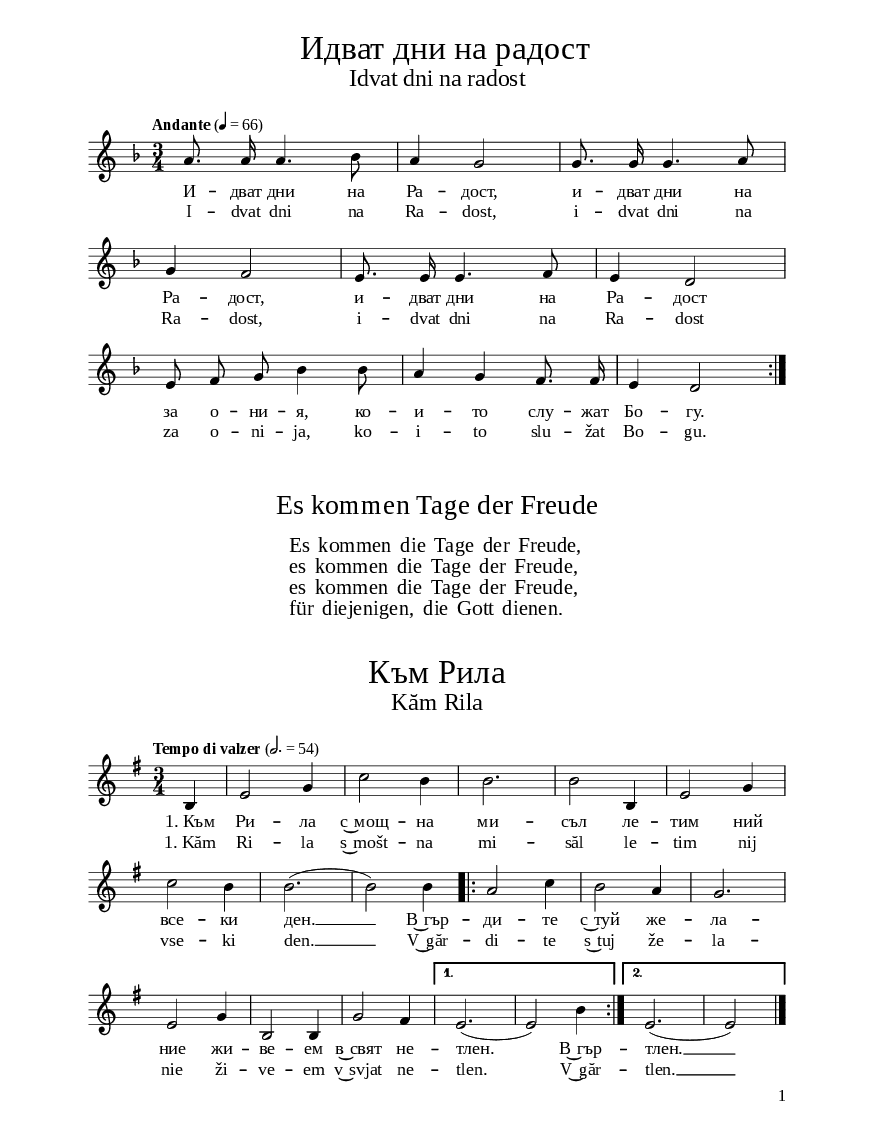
\version "2.24.1"

% include paper part and global functions
\include "include/globals.ily"

\bookpart {
  \label #'ref056_1
  \tocItem \markup "Идват дни на радост – Idvat dni na radost"
  \include "include/bookpart-paper.ily"
  \score {
    \include "include/score-layout.ily"

    \new Voice \absolute  {
      \clef treble
      \key d \minor
      \time 3/4
      \autoBeamOff
      \tempoFunc "Andante" 4 "66"
        a'8. a'16 a'4. bes'8 | a'4 g'2 | g'8. g'16 g'4. a'8 | \break
        g'4 f'2 | e'8. e'16 e'4. f'8 | e'4 d'2 | \break
        e'8 f'8 g'8 bes'4 bes'8 | a'4 g'4 f'8. f'16 | e'4 d'2 | \bar ":|."
    }

    \addlyrics {
      И -- дват дни на Ра -- дост, и -- дват дни на
      Ра -- дост, и -- дват дни на Ра -- дост
      за о -- ни -- я, ко -- и -- то слу -- жат Бо -- гу.
    }

    \addlyrics {
      I -- dvat dni na Ra -- dost, i -- dvat dni na
      Ra -- dost, i -- dvat dni na Ra -- dost
      za o -- ni -- ja, ko -- i -- to slu -- žat Bo -- gu.
    }


    \header {
      title = \titleFunc "  Идват дни на радост" "Idvat dni na radost"
    }

    \midi{}

  } % score

  % include foreign translation(s) of the song
  \markup \empty-two
  \version "2.24.0"

\markup \fill-line { \fontsize #deTitleFontSize "Es kommen Tage der Freude" }
\markup \null
\markup \null

\markup \fontsize #deCoupletFontSize {
  \hspace #18
  \override #`(baseline-skip . ,deCoupletBaselineSkip)

  \column {
    \line { " " Es kommen die Tage der Freude, }

    \line { " " es kommen die Tage der Freude,}

    \line { " " es kommen die Tage der Freude,}

    \line { " " für diejenigen, die Gott dienen. }

  }

}


  \markup \empty-two

    \label #'ref056_2
  \tocItem \markup "Към Рила – Kăm Rila"

  \include "include/bookpart-paper.ily"
  \score {
    \include "include/score-layout.ily"

    \new Voice \absolute  {
      \clef treble
      \key e \minor
      \time 3/4
      \tempoFunc "Tempo di valzer" 2. "54"
      \partial 4 b4 | e'2 g'4 | c''2 b'4 | b'2. | b'2 b4 | e'2 g'4 | \break
      c''2 b'4 | b'2. ( | b'2 ) b'4 |
      \repeat volta 2 {
        a'2 c''4 | b'2 a'4 | g'2. \break
        e'2 g'4 | b2 b4 | g'2 fis'4
      }
      \alternative {
        { e'2. ( | e'2 ) b'4 | }
        { e'2. ( | e'2 ) \bar "|." }
      }
    }

    \addlyrics {
      "1. Към" Ри -- ла с~мощ -- на ми -- съл ле -- тим ний
      все -- ки ден. __ В~гър -- ди -- те с~туй же -- ла --
      ние жи -- ве -- ем в~свят не -- тлен. В~гър -- тлен. __ 
    }

   \addlyrics {
      "1. Kăm" Ri -- la s~mošt -- na mi -- săl le -- tim nij
      vse -- ki den. __ V~găr -- di -- te s~tuj že -- la --
      nie ži -- ve -- em v~svjat ne -- tlen. V~găr -- tlen. __ 
    }

    \header {
      title = \titleFunc "Към Рила" "Kăm Rila"
    }

    \midi{}

  } % score

  \markup \fontsize #bgCoupletFontSize {
    \hspace #5
    \override #`(baseline-skip . ,bgCoupletBaselineSkip)
    \column {
     
      \line { 2. Отново ще се срещнем  }
      \line {   "   " при рилските очи. }
      \line {   "   " Тук нашата цигулка }
      \line {   "   " с нов тон ще зазвучи. }

      \line { " " }
      \line { 3. Душите ни  – цигулки }
      \line {   "   " ще леят красота, }
      \line {   "   " защото с тях ще свири  }
      \line {   "   " Доброто, Любовта. }

      \line { " " }
      \line { 4. Ще идем ний на Рила, }
      \line {   "   " ще видим Мусала, }
      \line {   "   " безкрайната Природа  }
      \line {   "   " и своя мил Баща. }
    }

    \hspace #5
    \override #`(baseline-skip . ,bgCoupletBaselineSkip)
      \column {
     
      \line { 2. Otnovo šte se sreštnem  }
      \line {   "   " pri rilskite oči. }
      \line {   "   " Tuk našata cigulka }
      \line {   "   " s nov ton šte zazvuči. }

      \line { " " }
      \line { 3. Dušite ni  – cigulki }
      \line {   "   " šte lejat krasota, }
      \line {   "   " zaštoto s tjah šte sviri  }
      \line {   "   " Dobroto, Ljubovta. }

      \line { " " }
      \line { 4. Šte idem nij na Rila, }
      \line {   "   " šte vidim Musala, }
      \line {   "   " bezkrajnata Priroda  }
      \line {   "   " i svoja mil Bašta. }
    } %column
  } % markup

  \markup \empty-two

  \version "2.24.0"

\markup \fill-line { \fontsize #deTitleFontSize "Ins Rila fliegen wir" }
\markup \null
\markup \fontsize #deCoupletFontSize {
  \hspace #15
  \override #`(baseline-skip . ,deCoupletBaselineSkip)

  \column {


    \line { 1. Ins Rila fliegen wir  }
    \line {   "   " mit machtvollem Gedanken jeden Tag.  }
    \line {   "   " Mit diesem Wunsch in der Brust }
    \line {   "   " leben wir in einer unvergänglichen Welt. }

    \line { " " }
    \line { 2. Wieder werden wir uns  }
    \line {   "   " bei den Rila-Augen treffen. }
    \line {   "   " Hier wird die wunderbare Violine }
    \line {   "   " in neuem Klang ertönen. }
    \line { " " }
    \line { 3. Unsere Seelen – Geigen  }
    \line {   "   " werden Schönheit ausgießen, }
    \line {   "   " denn mit ihnen wird spielen  }
    \line {   "   " das Gute, die Liebe. }

    \line { " " }
    \line { 4. Wir werden ins Rila gehen, }
    \line {   "   " wir werden Musala sehen, }
    \line {   "   " die unendliche Natur  }
    \line {   "   " und unseren lieben Vater. }


  }

}



} % bookpart
